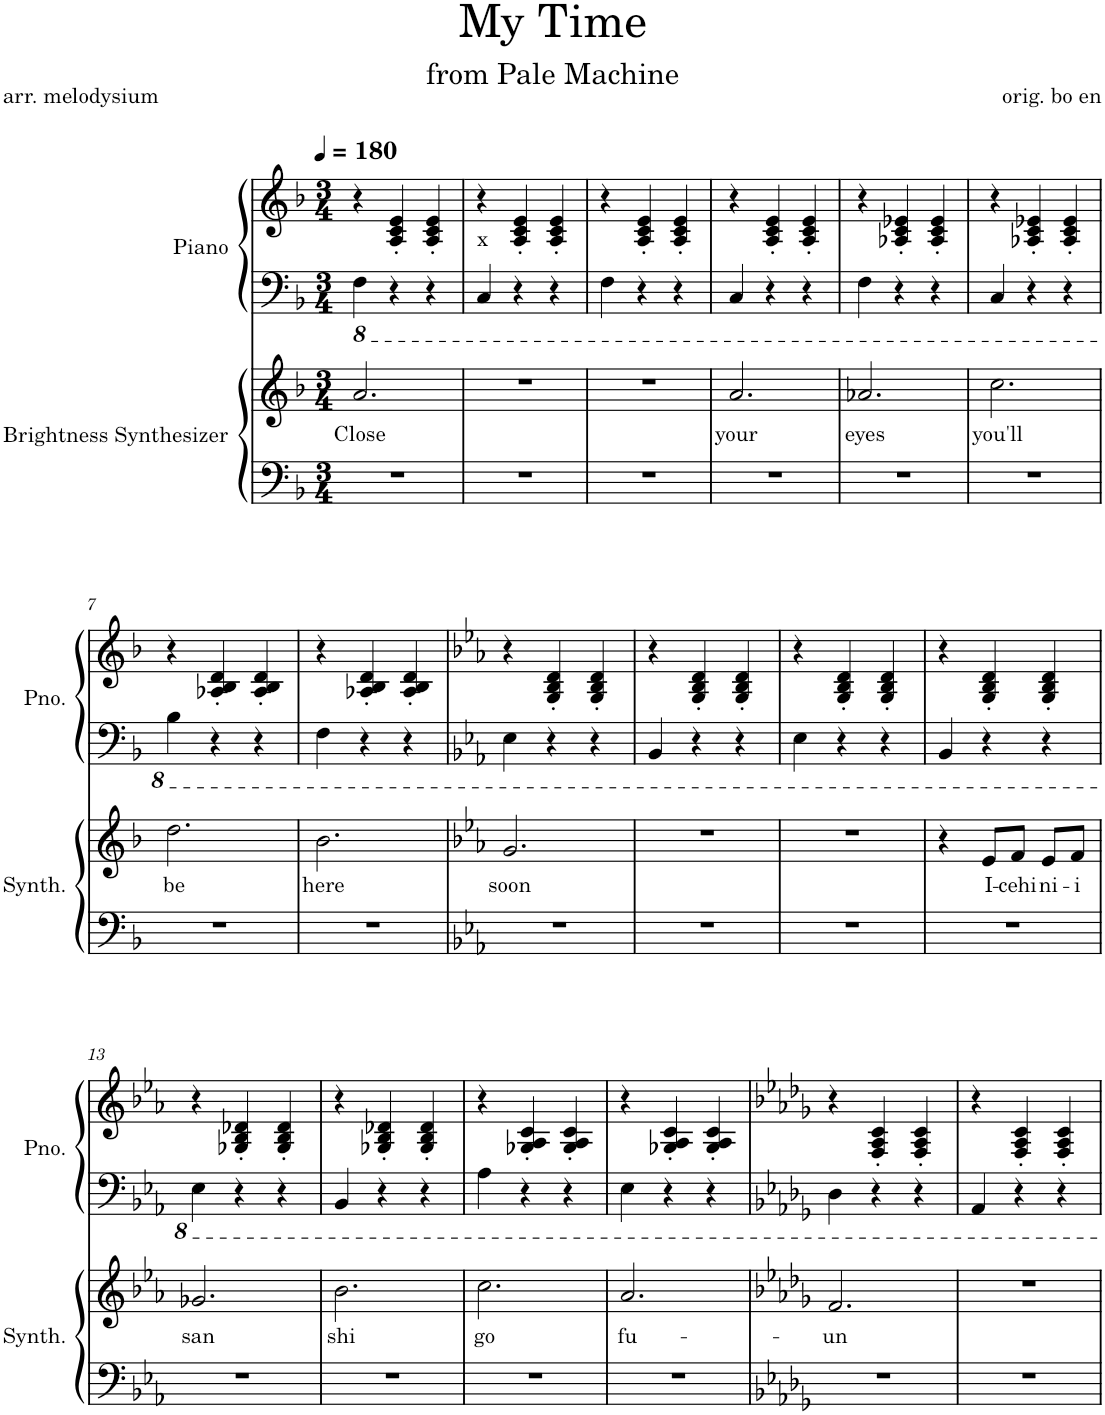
**kern	**kern	**text	**kern	**kern	**harte
*part2	*part2	*part2	*part1	*part1	*part1
*staff4	*staff3	*staff3	*staff2	*staff1	*
*I"Brightness Synthesizer	*	*	*I"Piano	*	*
*I'Synth.	*	*	*I'Pno.	*	*
*clefF4	*clefG2	*	*clefF4	*clefG2	*
*k[b-]	*k[b-]	*	*k[b-]	*k[b-]	*
*M3/4	*M3/4	*	*M3/4	*M3/4	*
*MM180	*MM180	*	*MM180	*MM180	*
=1	=1	=1	=1	=1	=1
!	!	!LO:LY:b	!	!	!
2.r	2.a/	Close	4FF\	4r	.
.	.	.	4r	4A/' 4c/' 4e/'	.
.	.	.	4r	4A/' 4c/' 4e/'	.
=2	=2	=2	=2	=2	=2
!	!	!	!	!	!LO:H:kt=x
2.r	2.r	.	4CC/	4r	N
.	.	.	4r	4A/' 4c/' 4e/'	.
.	.	.	4r	4A/' 4c/' 4e/'	.
=3	=3	=3	=3	=3	=3
2.r	2.r	.	4FF\	4r	.
.	.	.	4r	4A/' 4c/' 4e/'	.
.	.	.	4r	4A/' 4c/' 4e/'	.
=4	=4	=4	=4	=4	=4
!	!	!LO:LY:b	!	!	!
2.r	2.a/	your	4CC/	4r	.
.	.	.	4r	4A/' 4c/' 4e/'	.
.	.	.	4r	4A/' 4c/' 4e/'	.
=5	=5	=5	=5	=5	=5
!	!	!LO:LY:b	!	!	!
2.r	2.a-X/	eyes	4FF\	4r	.
.	.	.	4r	4A-X/' 4c/' 4e-X/'	.
.	.	.	4r	4A-/' 4c/' 4e-/'	.
=6	=6	=6	=6	=6	=6
!	!	!LO:LY:b	!	!	!
2.r	2.cc\	you'll	4CC/	4r	.
.	.	.	4r	4A-X/' 4c/' 4e-X/'	.
.	.	.	4r	4A-/' 4c/' 4e-/'	.
!!LO:LB:g=z
=7	=7	=7	=7	=7	=7
!	!	!LO:LY:b	!	!	!
2.r	2.dd\	be	4BB-\	4r	.
.	.	.	4r	4A-X/' 4B-/' 4d/'	.
.	.	.	4r	4A-/' 4B-/' 4d/'	.
=8	=8	=8	=8	=8	=8
!	!	!LO:LY:b	!	!	!
2.r	2.b-\	here	4FF\	4r	.
.	.	.	4r	4A-X/' 4B-/' 4d/'	.
.	.	.	4r	4A-/' 4B-/' 4d/'	.
=9	=9	=9	=9	=9	=9
*k[b-e-a-]	*k[b-e-a-]	*	*k[b-e-a-]	*k[b-e-a-]	*
!	!	!LO:LY:b	!	!	!
2.r	2.g/	soon	4EE-\	4r	.
.	.	.	4r	4G/' 4B-/' 4d/'	.
.	.	.	4r	4G/' 4B-/' 4d/'	.
=10	=10	=10	=10	=10	=10
2.r	2.r	.	4BBB-/	4r	.
.	.	.	4r	4G/' 4B-/' 4d/'	.
.	.	.	4r	4G/' 4B-/' 4d/'	.
=11	=11	=11	=11	=11	=11
2.r	2.r	.	4EE-\	4r	.
.	.	.	4r	4G/' 4B-/' 4d/'	.
.	.	.	4r	4G/' 4B-/' 4d/'	.
=12	=12	=12	=12	=12	=12
2.r	4r	.	4BBB-/	4r	.
!	!	!LO:LY:b	!	!	!
.	8e-/L	I-	4r	4G/' 4B-/' 4d/'	.
!	!	!LO:LY:b	!	!	!
.	8f/J	-cehi	.	.	.
!	!	!LO:LY:b	!	!	!
.	8e-/L	ni-	4r	4G/' 4B-/' 4d/'	.
!	!	!LO:LY:b	!	!	!
.	8f/J	-i	.	.	.
!!LO:LB:g=z
=13	=13	=13	=13	=13	=13
!	!	!LO:LY:b	!	!	!
2.r	2.g-X/	san	4EE-\	4r	.
.	.	.	4r	4G-X/' 4B-/' 4d-X/'	.
.	.	.	4r	4G-/' 4B-/' 4d-/'	.
=14	=14	=14	=14	=14	=14
!	!	!LO:LY:b	!	!	!
2.r	2.b-\	shi	4BBB-/	4r	.
.	.	.	4r	4G-X/' 4B-/' 4d-X/'	.
.	.	.	4r	4G-/' 4B-/' 4d-/'	.
=15	=15	=15	=15	=15	=15
!	!	!LO:LY:b	!	!	!
2.r	2.cc\	go	4AA-\	4r	.
.	.	.	4r	4G-X/' 4A-/' 4c/'	.
.	.	.	4r	4G-/' 4A-/' 4c/'	.
=16	=16	=16	=16	=16	=16
!	!	!LO:LY:b	!	!	!
2.r	2.a-/	fu-	4EE-\	4r	.
.	.	.	4r	4G-X/' 4A-/' 4c/'	.
.	.	.	4r	4G-/' 4A-/' 4c/'	.
=17	=17	=17	=17	=17	=17
*k[b-e-a-d-g-]	*k[b-e-a-d-g-]	*	*k[b-e-a-d-g-]	*k[b-e-a-d-g-]	*
!	!	!LO:LY:b	!	!	!
2.r	2.f/	-un	4DD-\	4r	.
.	.	.	4r	4F/' 4A-/' 4c/'	.
.	.	.	4r	4F/' 4A-/' 4c/'	.
=18	=18	=18	=18	=18	=18
2.r	2.r	.	4AAA-/	4r	.
.	.	.	4r	4F/' 4A-/' 4c/'	.
.	.	.	4r	4F/' 4A-/' 4c/'	.
=	=	=	=	=	=
*-	*-	*-	*-	*-	*-
